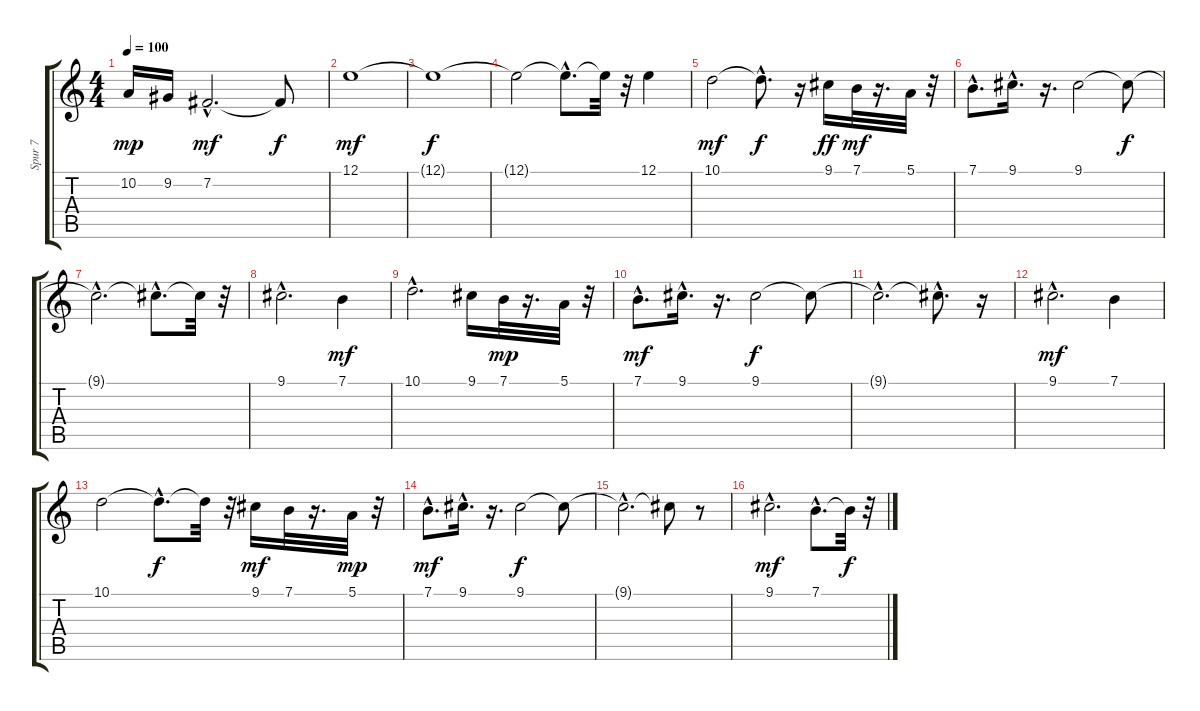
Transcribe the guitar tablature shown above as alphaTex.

\track ("Spur 7" "Spur 7") {instrument choiraahs}
\staff {score tabs}
\tuning (E4 B3 G3 D3 A2 E2) {hide}
\ts (4 4)
\tempo 100
\clef g2
\ks c
10.2.16{dy mp} 9.2.16 7.2{hac}.2{d dy mf} 7.2{t}.8{dy f} |
12.1.1{dy mf} |
12.1{t}.1{dy f} |
12.1{t}.2 12.1{hac t}.8{d} 12.1{t}.32 r.32 12.1.4 |
10.1.2{dy mf} 10.1{hac t}.8{d dy f} r.16 9.1.16{dy ff} 7.1.32{dy mf} r.16{d} 5.1.32 r.32 |
7.1{hac}.8{d} 9.1{hac}.16{d} r.16{d} 9.1.2 9.1{t}.8{dy f} |
9.1{hac t}.2{d} 9.1{hac t}.8{d} 9.1{t}.32 r.32 |
9.1{hac}.2{d} 7.1.4{dy mf} |
10.1{hac}.2{d} 9.1.16 7.1.32{dy mp} r.16{d} 5.1.32 r.32 |
7.1{hac}.8{d dy mf} 9.1{hac}.16{d} r.16{d} 9.1.2{dy f} 9.1{t}.8 |
9.1{hac t}.2{d} 9.1{hac t}.8{d} r.16 |
9.1{hac}.2{d dy mf} 7.1.4 |
10.1.2 10.1{hac t}.8{d dy f} 10.1{t}.32 r.32 9.1.16{dy mf} 7.1.32 r.16{d} 5.1.32{dy mp} r.32 |
7.1{hac}.8{d dy mf} 9.1{hac}.16{d} r.16{d} 9.1.2{dy f} 9.1{t}.8 |
9.1{hac t}.2{d} 9.1{t}.8 r.8 |
9.1{hac}.2{d dy mf} 7.1{hac}.8{d} 7.1{t}.32{dy f} r.32
